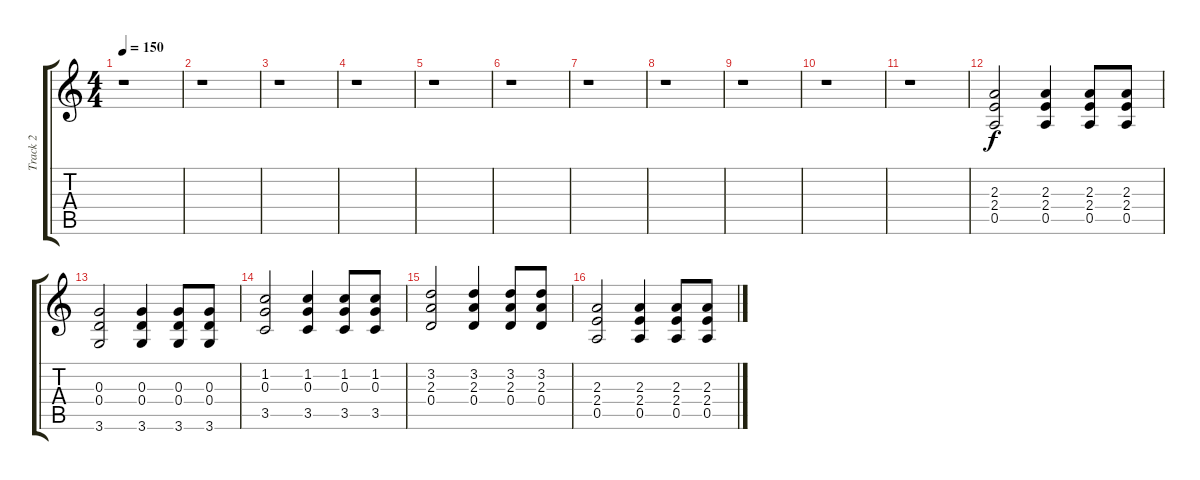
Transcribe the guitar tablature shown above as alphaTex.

\track ("Track 2" "Track 2") {instrument overdrivenguitar}
\staff {score tabs}
\tuning (E4 B3 G3 D3 A2 E2) {hide}
\ts (4 4)
\tempo 150
\clef g2
\ks c
r.1{dy f} |
r.1 |
r.1 |
r.1 |
r.1 |
r.1 |
r.1 |
r.1 |
r.1 |
r.1 |
r.1 |
(2.3 2.4 0.5).2 (2.3 2.4 0.5).4 (2.3 2.4 0.5).8 (2.3 2.4 0.5).8 |
(0.3 0.4 3.6).2 (0.3 0.4 3.6).4 (0.3 0.4 3.6).8 (0.3 0.4 3.6).8 |
(1.2 0.3 3.5).2 (1.2 0.3 3.5).4 (1.2 0.3 3.5).8 (1.2 0.3 3.5).8 |
(3.2 2.3 0.4).2 (3.2 2.3 0.4).4 (3.2 2.3 0.4).8 (3.2 2.3 0.4).8 |
(2.3 2.4 0.5).2 (2.3 2.4 0.5).4 (2.3 2.4 0.5).8 (2.3 2.4 0.5).8
